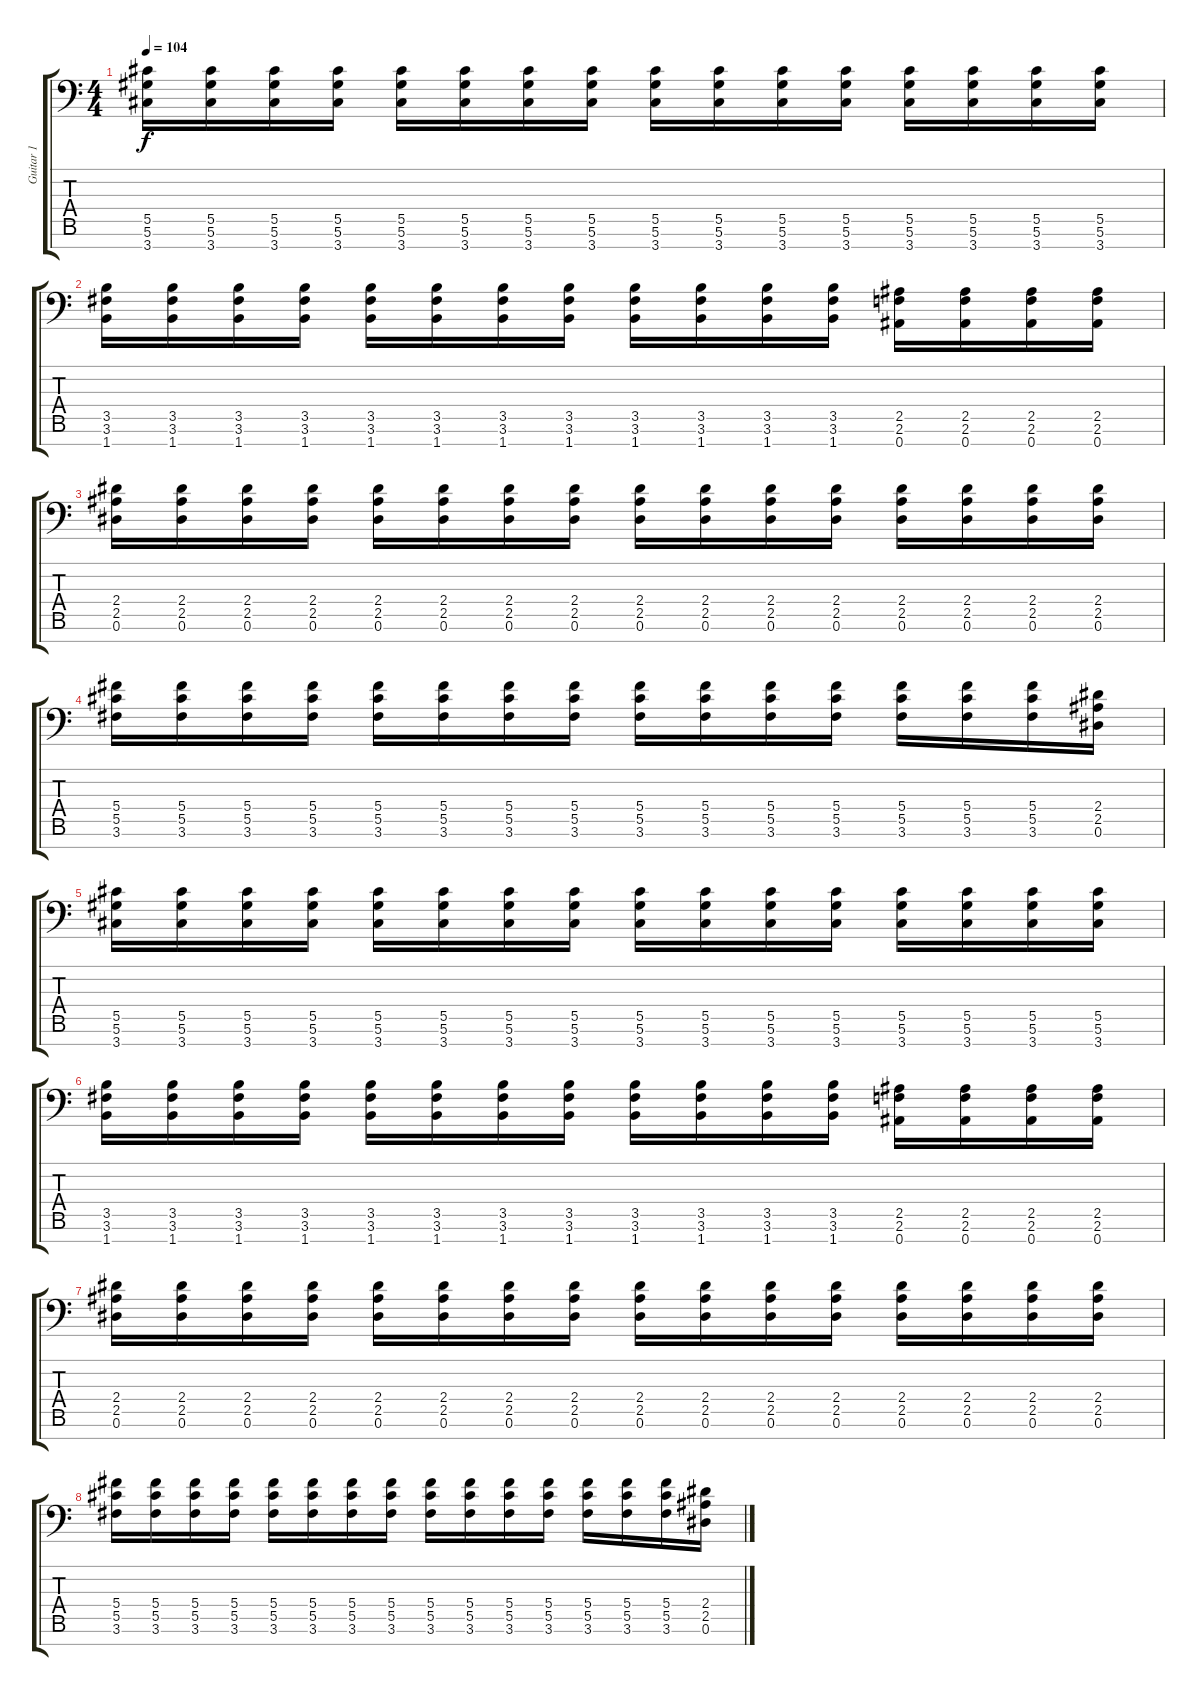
\track ("Guitar 1" "Guitar 1") {instrument distortionguitar}
\staff {score tabs}
\tuning (Eb4 Bb3 Gb3 Db3 Ab2 Eb2 Bb1) {hide}
\ts (4 4)
\tempo 104
\clef f4
\ks c
(5.5 5.6 3.7).16{dy f} (5.5 5.6 3.7).16 (5.5 5.6 3.7).16 (5.5 5.6 3.7).16 (5.5 5.6 3.7).16 (5.5 5.6 3.7).16 (5.5 5.6 3.7).16 (5.5 5.6 3.7).16 (5.5 5.6 3.7).16 (5.5 5.6 3.7).16 (5.5 5.6 3.7).16 (5.5 5.6 3.7).16 (5.5 5.6 3.7).16 (5.5 5.6 3.7).16 (5.5 5.6 3.7).16 (5.5 5.6 3.7).16 |
(3.5 3.6 1.7).16 (3.5 3.6 1.7).16 (3.5 3.6 1.7).16 (3.5 3.6 1.7).16 (3.5 3.6 1.7).16 (3.5 3.6 1.7).16 (3.5 3.6 1.7).16 (3.5 3.6 1.7).16 (3.5 3.6 1.7).16 (3.5 3.6 1.7).16 (3.5 3.6 1.7).16 (3.5 3.6 1.7).16 (2.5 2.6 0.7).16 (2.5 2.6 0.7).16 (2.5 2.6 0.7).16 (2.5 2.6 0.7).16 |
(2.4 2.5 0.6).16 (2.4 2.5 0.6).16 (2.4 2.5 0.6).16 (2.4 2.5 0.6).16 (2.4 2.5 0.6).16 (2.4 2.5 0.6).16 (2.4 2.5 0.6).16 (2.4 2.5 0.6).16 (2.4 2.5 0.6).16 (2.4 2.5 0.6).16 (2.4 2.5 0.6).16 (2.4 2.5 0.6).16 (2.4 2.5 0.6).16 (2.4 2.5 0.6).16 (2.4 2.5 0.6).16 (2.4 2.5 0.6).16 |
(5.4 5.5 3.6).16 (5.4 5.5 3.6).16 (5.4 5.5 3.6).16 (5.4 5.5 3.6).16 (5.4 5.5 3.6).16 (5.4 5.5 3.6).16 (5.4 5.5 3.6).16 (5.4 5.5 3.6).16 (5.4 5.5 3.6).16 (5.4 5.5 3.6).16 (5.4 5.5 3.6).16 (5.4 5.5 3.6).16 (5.4 5.5 3.6).16 (5.4 5.5 3.6).16 (5.4 5.5 3.6).16 (2.4 2.5 0.6).16 |
(5.5 5.6 3.7).16 (5.5 5.6 3.7).16 (5.5 5.6 3.7).16 (5.5 5.6 3.7).16 (5.5 5.6 3.7).16 (5.5 5.6 3.7).16 (5.5 5.6 3.7).16 (5.5 5.6 3.7).16 (5.5 5.6 3.7).16 (5.5 5.6 3.7).16 (5.5 5.6 3.7).16 (5.5 5.6 3.7).16 (5.5 5.6 3.7).16 (5.5 5.6 3.7).16 (5.5 5.6 3.7).16 (5.5 5.6 3.7).16 |
(3.5 3.6 1.7).16 (3.5 3.6 1.7).16 (3.5 3.6 1.7).16 (3.5 3.6 1.7).16 (3.5 3.6 1.7).16 (3.5 3.6 1.7).16 (3.5 3.6 1.7).16 (3.5 3.6 1.7).16 (3.5 3.6 1.7).16 (3.5 3.6 1.7).16 (3.5 3.6 1.7).16 (3.5 3.6 1.7).16 (2.5 2.6 0.7).16 (2.5 2.6 0.7).16 (2.5 2.6 0.7).16 (2.5 2.6 0.7).16 |
(2.4 2.5 0.6).16 (2.4 2.5 0.6).16 (2.4 2.5 0.6).16 (2.4 2.5 0.6).16 (2.4 2.5 0.6).16 (2.4 2.5 0.6).16 (2.4 2.5 0.6).16 (2.4 2.5 0.6).16 (2.4 2.5 0.6).16 (2.4 2.5 0.6).16 (2.4 2.5 0.6).16 (2.4 2.5 0.6).16 (2.4 2.5 0.6).16 (2.4 2.5 0.6).16 (2.4 2.5 0.6).16 (2.4 2.5 0.6).16 |
(5.4 5.5 3.6).16 (5.4 5.5 3.6).16 (5.4 5.5 3.6).16 (5.4 5.5 3.6).16 (5.4 5.5 3.6).16 (5.4 5.5 3.6).16 (5.4 5.5 3.6).16 (5.4 5.5 3.6).16 (5.4 5.5 3.6).16 (5.4 5.5 3.6).16 (5.4 5.5 3.6).16 (5.4 5.5 3.6).16 (5.4 5.5 3.6).16 (5.4 5.5 3.6).16 (5.4 5.5 3.6).16 (2.4 2.5 0.6).16
